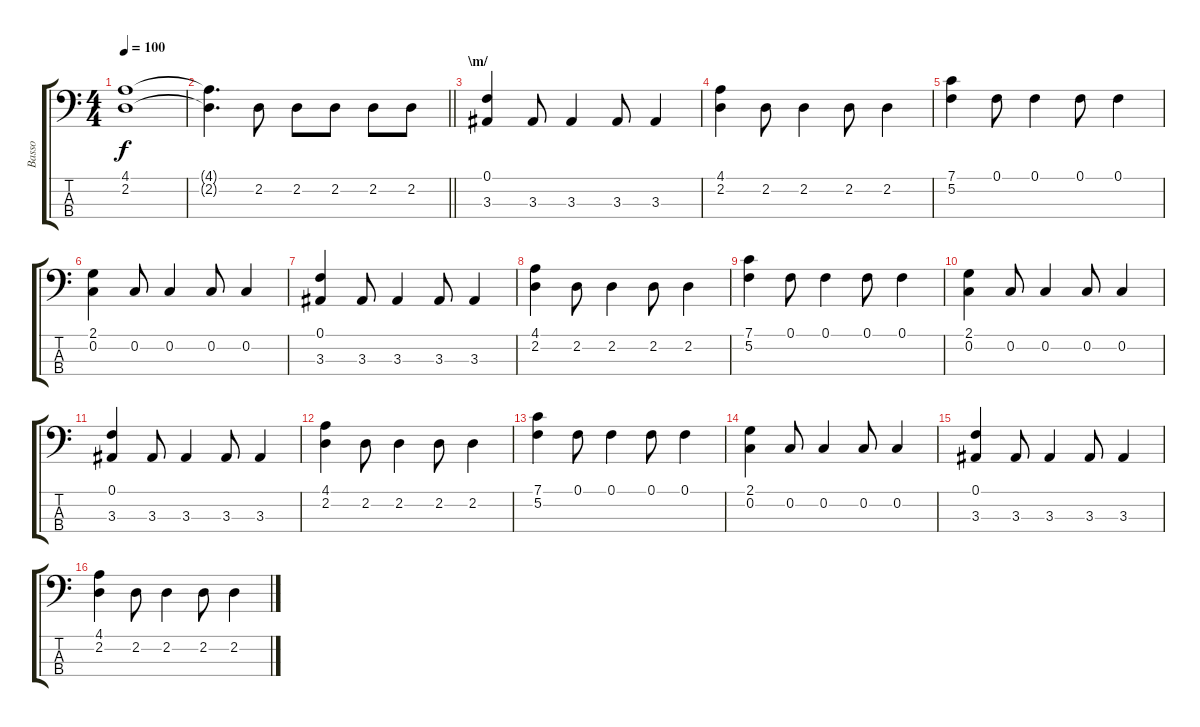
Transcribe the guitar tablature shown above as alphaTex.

\track ("Basso" "Basso") {instrument fretlessbass}
\staff {score tabs}
\tuning (F2 C2 G1 D1) {hide}
\ts (4 4)
\tempo 100
\clef f4
\ks c
(4.1 2.2).1{dy f} |
\barLineRight lightlight
(4.1{t} 2.2{t}).4{d} 2.2.8 2.2.8 2.2.8 2.2.8 2.2.8 |
\section ("" "\\m/")
(0.1 3.3).4 3.3.8 3.3.4 3.3.8 3.3.4 |
(4.1 2.2).4 2.2.8 2.2.4 2.2.8 2.2.4 |
(7.1 5.2).4 0.1.8 0.1.4 0.1.8 0.1.4 |
(2.1 0.2).4 0.2.8 0.2.4 0.2.8 0.2.4 |
(0.1 3.3).4 3.3.8 3.3.4 3.3.8 3.3.4 |
(4.1 2.2).4 2.2.8 2.2.4 2.2.8 2.2.4 |
(7.1 5.2).4 0.1.8 0.1.4 0.1.8 0.1.4 |
(2.1 0.2).4 0.2.8 0.2.4 0.2.8 0.2.4 |
(0.1 3.3).4 3.3.8 3.3.4 3.3.8 3.3.4 |
(4.1 2.2).4 2.2.8 2.2.4 2.2.8 2.2.4 |
(7.1 5.2).4 0.1.8 0.1.4 0.1.8 0.1.4 |
(2.1 0.2).4 0.2.8 0.2.4 0.2.8 0.2.4 |
(0.1 3.3).4 3.3.8 3.3.4 3.3.8 3.3.4 |
(4.1 2.2).4 2.2.8 2.2.4 2.2.8 2.2.4
